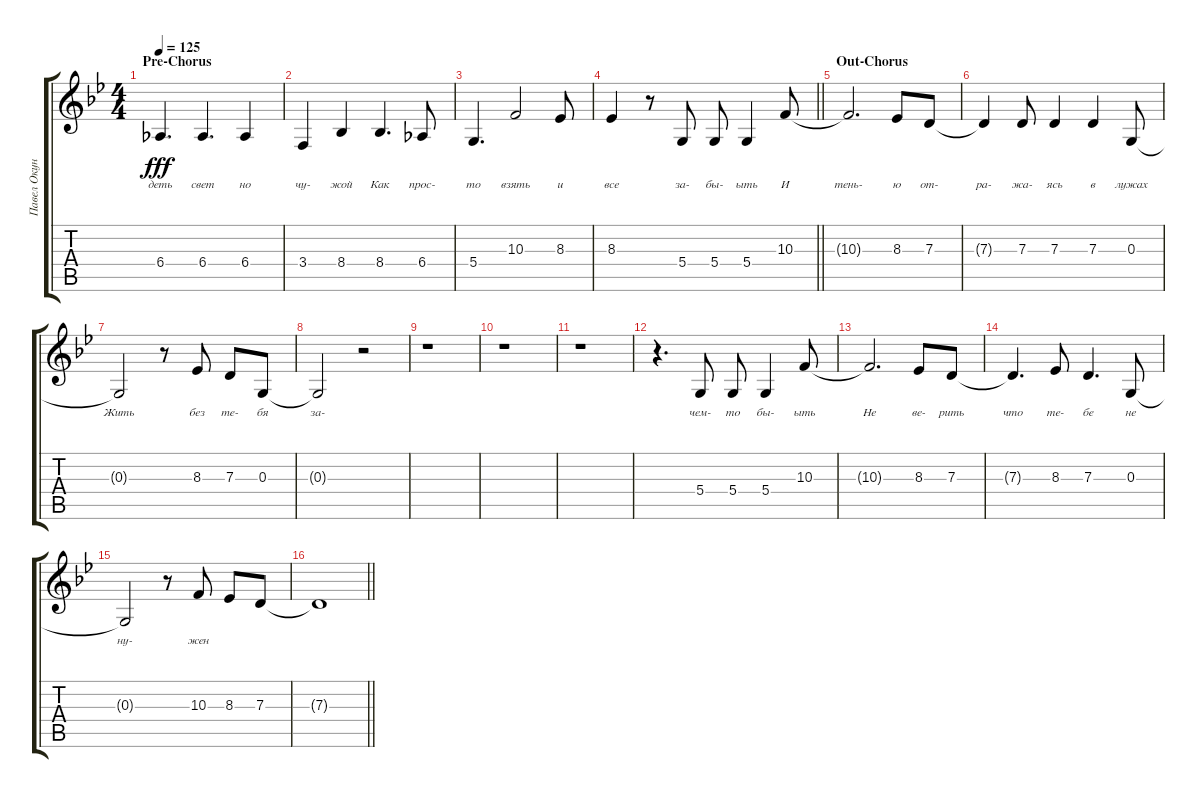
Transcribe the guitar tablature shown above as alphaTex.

\track ("Павел Окунев" "Павел Окун") {instrument altosax}
\staff {score tabs}
\tuning (E4 B3 G3 D3 A2 E2) {hide}
\ts (4 4)
\section ("" "Pre-Chorus")
\tempo 125
\clef g2
\ks bb
6.4.4{d lyrics (0 "деть") lyrics (1 "") lyrics (2 "") lyrics (3 "") lyrics (4 "") dy fff} 6.4.4{d lyrics (0 "свет") lyrics (1 "") lyrics (2 "") lyrics (3 "") lyrics (4 "")} 6.4.4{lyrics (0 "но") lyrics (1 "") lyrics (2 "") lyrics (3 "") lyrics (4 "")} |
3.4.4{lyrics (0 "чу-") lyrics (1 "") lyrics (2 "") lyrics (3 "") lyrics (4 "")} 8.4.4{lyrics (0 "жой") lyrics (1 "") lyrics (2 "") lyrics (3 "") lyrics (4 "")} 8.4.4{d lyrics (0 "Как") lyrics (1 "") lyrics (2 "") lyrics (3 "") lyrics (4 "")} 6.4.8{lyrics (0 "прос-") lyrics (1 "") lyrics (2 "") lyrics (3 "") lyrics (4 "")} |
5.4.4{d lyrics (0 "то") lyrics (1 "") lyrics (2 "") lyrics (3 "") lyrics (4 "")} 10.3.2{lyrics (0 "взять") lyrics (1 "") lyrics (2 "") lyrics (3 "") lyrics (4 "")} 8.3.8{lyrics (0 "и") lyrics (1 "") lyrics (2 "") lyrics (3 "") lyrics (4 "")} |
\barLineRight lightlight
8.3.4{lyrics (0 "все") lyrics (1 "") lyrics (2 "") lyrics (3 "") lyrics (4 "")} r.8 5.4.8{lyrics (0 "за-") lyrics (1 "") lyrics (2 "") lyrics (3 "") lyrics (4 "")} 5.4.8{lyrics (0 "бы-") lyrics (1 "") lyrics (2 "") lyrics (3 "") lyrics (4 "")} 5.4.4{lyrics (0 "ыть") lyrics (1 "") lyrics (2 "") lyrics (3 "") lyrics (4 "")} 10.3.8{lyrics (0 "И") lyrics (1 "") lyrics (2 "") lyrics (3 "") lyrics (4 "")} |
\section ("" "Out-Chorus")
10.3{t}.2{d lyrics (0 "тень-") lyrics (1 "") lyrics (2 "") lyrics (3 "") lyrics (4 "")} 8.3.8{lyrics (0 "ю") lyrics (1 "") lyrics (2 "") lyrics (3 "") lyrics (4 "")} 7.3.8{lyrics (0 "от-") lyrics (1 "") lyrics (2 "") lyrics (3 "") lyrics (4 "")} |
7.3{t}.4{lyrics (0 "ра-") lyrics (1 "") lyrics (2 "") lyrics (3 "") lyrics (4 "")} 7.3.8{lyrics (0 "жа-") lyrics (1 "") lyrics (2 "") lyrics (3 "") lyrics (4 "")} 7.3.4{lyrics (0 "ясь") lyrics (1 "") lyrics (2 "") lyrics (3 "") lyrics (4 "")} 7.3.4{lyrics (0 "в") lyrics (1 "") lyrics (2 "") lyrics (3 "") lyrics (4 "")} 0.3.8{lyrics (0 "лужах") lyrics (1 "") lyrics (2 "") lyrics (3 "") lyrics (4 "")} |
0.3{t}.2{lyrics (0 "Жить") lyrics (1 "") lyrics (2 "") lyrics (3 "") lyrics (4 "")} r.8 8.3.8{lyrics (0 "без") lyrics (1 "") lyrics (2 "") lyrics (3 "") lyrics (4 "")} 7.3.8{lyrics (0 "те-") lyrics (1 "") lyrics (2 "") lyrics (3 "") lyrics (4 "")} 0.3.8{lyrics (0 "бя") lyrics (1 "") lyrics (2 "") lyrics (3 "") lyrics (4 "")} |
0.3{t}.2{lyrics (0 "за-") lyrics (1 "") lyrics (2 "") lyrics (3 "") lyrics (4 "")} r.2 |
r.1 |
r.1 |
r.1 |
r.4{d} 5.4.8{lyrics (0 "чем-") lyrics (1 "") lyrics (2 "") lyrics (3 "") lyrics (4 "")} 5.4.8{lyrics (0 "то") lyrics (1 "") lyrics (2 "") lyrics (3 "") lyrics (4 "")} 5.4.4{lyrics (0 "бы-") lyrics (1 "") lyrics (2 "") lyrics (3 "") lyrics (4 "")} 10.3.8{lyrics (0 "ыть") lyrics (1 "") lyrics (2 "") lyrics (3 "") lyrics (4 "")} |
10.3{t}.2{d lyrics (0 "Не") lyrics (1 "") lyrics (2 "") lyrics (3 "") lyrics (4 "")} 8.3.8{lyrics (0 "ве-") lyrics (1 "") lyrics (2 "") lyrics (3 "") lyrics (4 "")} 7.3.8{lyrics (0 "рить") lyrics (1 "") lyrics (2 "") lyrics (3 "") lyrics (4 "")} |
7.3{t}.4{d lyrics (0 "что") lyrics (1 "") lyrics (2 "") lyrics (3 "") lyrics (4 "")} 8.3.8{lyrics (0 "те-") lyrics (1 "") lyrics (2 "") lyrics (3 "") lyrics (4 "")} 7.3.4{d lyrics (0 "бе") lyrics (1 "") lyrics (2 "") lyrics (3 "") lyrics (4 "")} 0.3.8{lyrics (0 "не") lyrics (1 "") lyrics (2 "") lyrics (3 "") lyrics (4 "")} |
0.3{t}.2{lyrics (0 "ну-") lyrics (1 "") lyrics (2 "") lyrics (3 "") lyrics (4 "")} r.8 10.3.8{lyrics (0 "жен") lyrics (1 "") lyrics (2 "") lyrics (3 "") lyrics (4 "")} 8.3.8 7.3.8 |
\barLineRight lightlight
7.3{t}.1
